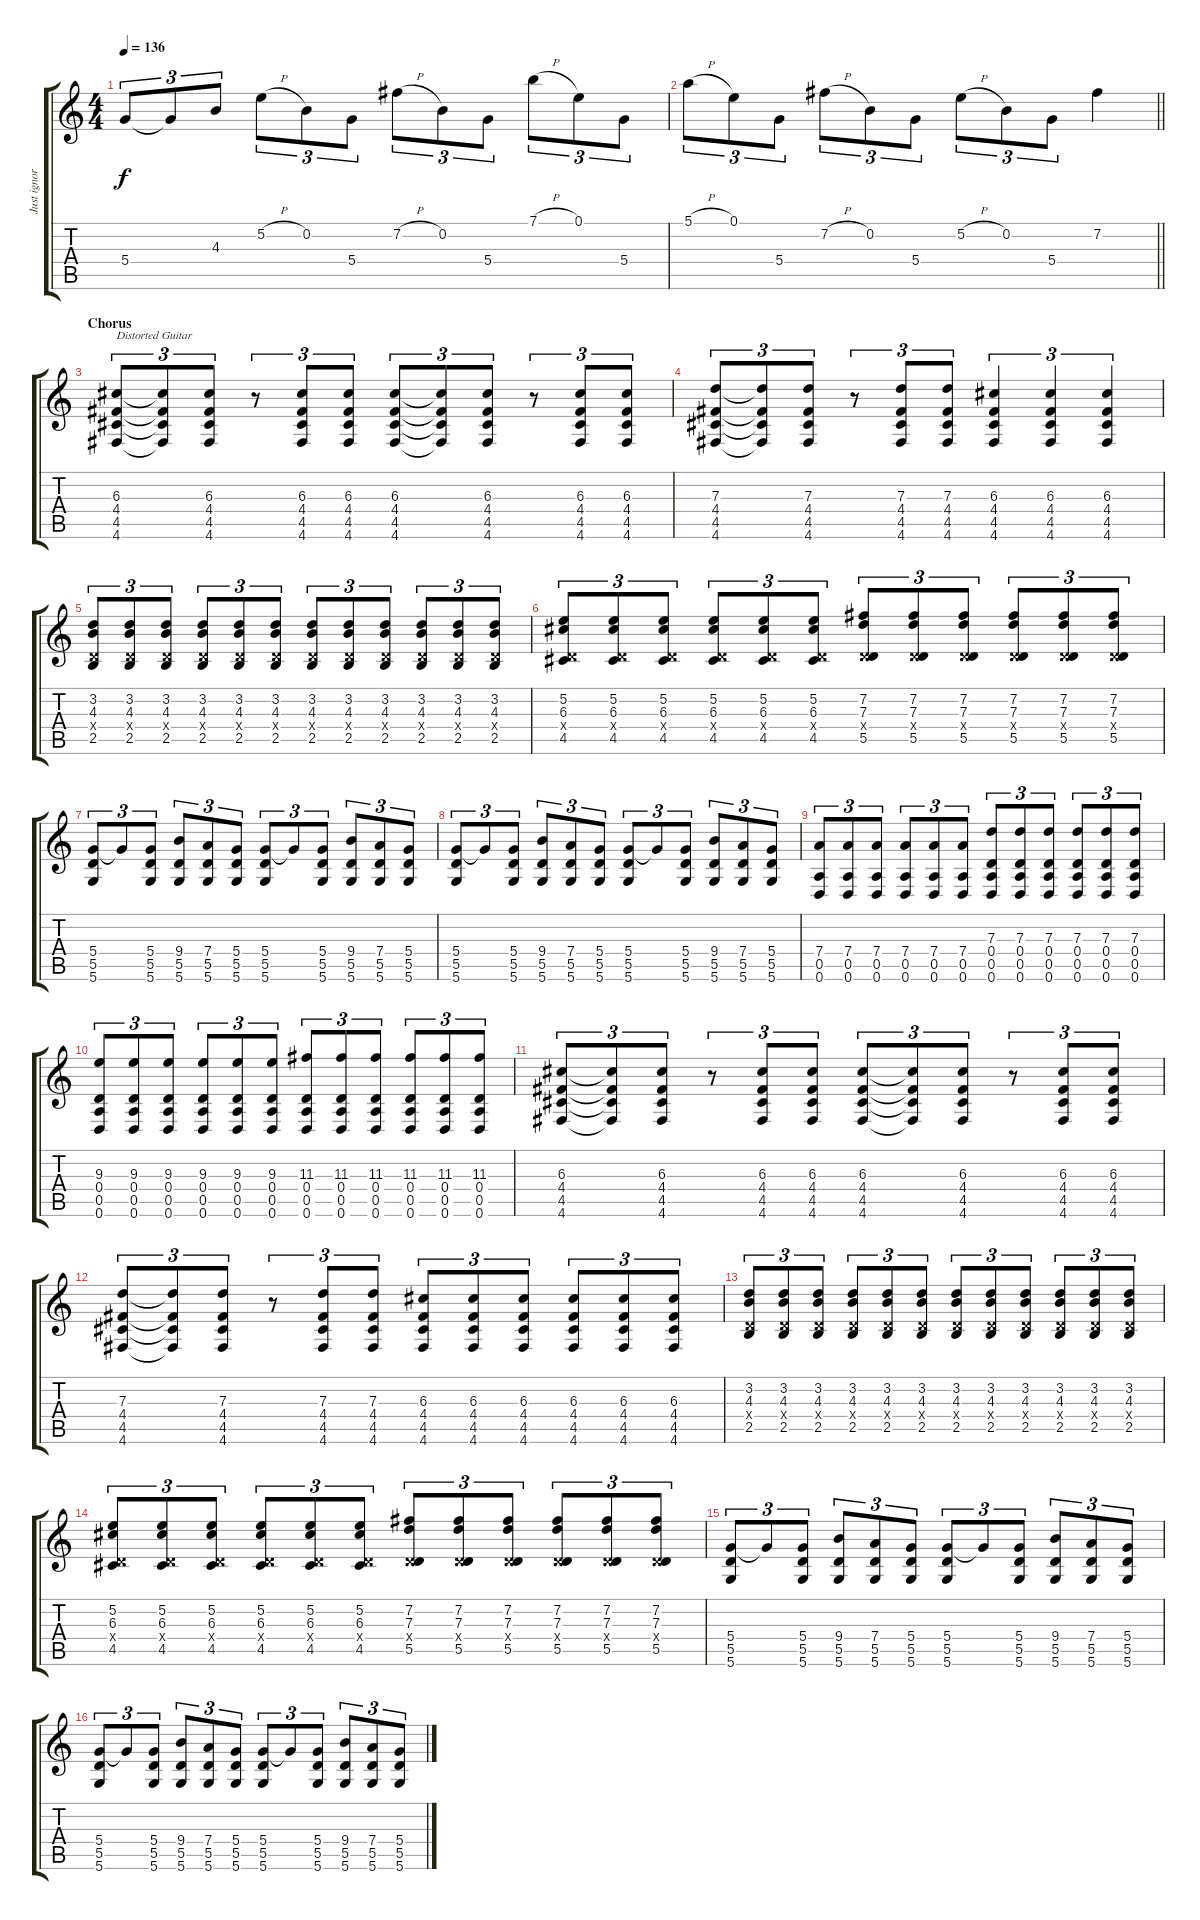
\track ("Just ignore this Track" "Just ignor") {instrument electricguitarclean}
\staff {score tabs}
\tuning (E4 B3 G3 D3 A2 D2) {hide}
\ts (4 4)
\tempo 136
\clef g2
\ks c
5.4.8{tu (3 2) dy f} 5.4{t}.8{tu (3 2)} 4.3.8{tu (3 2)} 5.2{h}.8{tu (3 2)} 0.2.8{tu (3 2)} 5.4.8{tu (3 2)} 7.2{h}.8{tu (3 2)} 0.2.8{tu (3 2)} 5.4.8{tu (3 2)} 7.1{h}.8{tu (3 2)} 0.1.8{tu (3 2)} 5.4.8{tu (3 2)} |
\barLineRight lightlight
5.1{h}.8{tu (3 2)} 0.1.8{tu (3 2)} 5.4.8{tu (3 2)} 7.2{h}.8{tu (3 2)} 0.2.8{tu (3 2)} 5.4.8{tu (3 2)} 5.2{h}.8{tu (3 2)} 0.2.8{tu (3 2)} 5.4.8{tu (3 2)} 7.2.4 |
\section ("" "Chorus")
(6.3 4.4 4.5 4.6).8{tu (3 2) txt "Distorted Guitar" instrument overdrivenguitar} (6.3{t} 4.4{t} 4.5{t} 4.6{t}).8{tu (3 2)} (6.3 4.4 4.5 4.6).8{tu (3 2)} r.8{tu (3 2)} (6.3 4.4 4.5 4.6).8{tu (3 2)} (6.3 4.4 4.5 4.6).8{tu (3 2)} (6.3 4.4 4.5 4.6).8{tu (3 2)} (6.3{t} 4.4{t} 4.5{t} 4.6{t}).8{tu (3 2)} (6.3 4.4 4.5 4.6).8{tu (3 2)} r.8{tu (3 2)} (6.3 4.4 4.5 4.6).8{tu (3 2)} (6.3 4.4 4.5 4.6).8{tu (3 2)} |
(7.3 4.4 4.5 4.6).8{tu (3 2)} (7.3{t} 4.4{t} 4.5{t} 4.6{t}).8{tu (3 2)} (7.3 4.4 4.5 4.6).8{tu (3 2)} r.8{tu (3 2)} (7.3 4.4 4.5 4.6).8{tu (3 2)} (7.3 4.4 4.5 4.6).8{tu (3 2)} (6.3 4.4 4.5 4.6).4{tu (3 2)} (6.3 4.4 4.5 4.6).4{tu (3 2)} (6.3 4.4 4.5 4.6).4{tu (3 2)} |
(3.2 4.3 0.4{x} 2.5).8{tu (3 2)} (3.2 4.3 0.4{x} 2.5).8{tu (3 2)} (3.2 4.3 0.4{x} 2.5).8{tu (3 2)} (3.2 4.3 0.4{x} 2.5).8{tu (3 2)} (3.2 4.3 0.4{x} 2.5).8{tu (3 2)} (3.2 4.3 0.4{x} 2.5).8{tu (3 2)} (3.2 4.3 0.4{x} 2.5).8{tu (3 2)} (3.2 4.3 0.4{x} 2.5).8{tu (3 2)} (3.2 4.3 0.4{x} 2.5).8{tu (3 2)} (3.2 4.3 0.4{x} 2.5).8{tu (3 2)} (3.2 4.3 0.4{x} 2.5).8{tu (3 2)} (3.2 4.3 0.4{x} 2.5).8{tu (3 2)} |
(5.2 6.3 0.4{x} 4.5).8{tu (3 2)} (5.2 6.3 0.4{x} 4.5).8{tu (3 2)} (5.2 6.3 0.4{x} 4.5).8{tu (3 2)} (5.2 6.3 0.4{x} 4.5).8{tu (3 2)} (5.2 6.3 0.4{x} 4.5).8{tu (3 2)} (5.2 6.3 0.4{x} 4.5).8{tu (3 2)} (7.2 7.3 0.4{x} 5.5).8{tu (3 2)} (7.2 7.3 0.4{x} 5.5).8{tu (3 2)} (7.2 7.3 0.4{x} 5.5).8{tu (3 2)} (7.2 7.3 0.4{x} 5.5).8{tu (3 2)} (7.2 7.3 0.4{x} 5.5).8{tu (3 2)} (7.2 7.3 0.4{x} 5.5).8{tu (3 2)} |
(5.4 5.5 5.6).8{tu (3 2)} 5.4{t}.8{tu (3 2)} (5.4 5.5 5.6).8{tu (3 2)} (9.4 5.5 5.6).8{tu (3 2)} (7.4 5.5 5.6).8{tu (3 2)} (5.4 5.5 5.6).8{tu (3 2)} (5.4 5.5 5.6).8{tu (3 2)} 5.4{t}.8{tu (3 2)} (5.4 5.5 5.6).8{tu (3 2)} (9.4 5.5 5.6).8{tu (3 2)} (7.4 5.5 5.6).8{tu (3 2)} (5.4 5.5 5.6).8{tu (3 2)} |
(5.4 5.5 5.6).8{tu (3 2)} 5.4{t}.8{tu (3 2)} (5.4 5.5 5.6).8{tu (3 2)} (9.4 5.5 5.6).8{tu (3 2)} (7.4 5.5 5.6).8{tu (3 2)} (5.4 5.5 5.6).8{tu (3 2)} (5.4 5.5 5.6).8{tu (3 2)} 5.4{t}.8{tu (3 2)} (5.4 5.5 5.6).8{tu (3 2)} (9.4 5.5 5.6).8{tu (3 2)} (7.4 5.5 5.6).8{tu (3 2)} (5.4 5.5 5.6).8{tu (3 2)} |
(7.4 0.5 0.6).8{tu (3 2)} (7.4 0.5 0.6).8{tu (3 2)} (7.4 0.5 0.6).8{tu (3 2)} (7.4 0.5 0.6).8{tu (3 2)} (7.4 0.5 0.6).8{tu (3 2)} (7.4 0.5 0.6).8{tu (3 2)} (7.3 0.4 0.5 0.6).8{tu (3 2)} (7.3 0.4 0.5 0.6).8{tu (3 2)} (7.3 0.4 0.5 0.6).8{tu (3 2)} (7.3 0.4 0.5 0.6).8{tu (3 2)} (7.3 0.4 0.5 0.6).8{tu (3 2)} (7.3 0.4 0.5 0.6).8{tu (3 2)} |
(9.3 0.4 0.5 0.6).8{tu (3 2)} (9.3 0.4 0.5 0.6).8{tu (3 2)} (9.3 0.4 0.5 0.6).8{tu (3 2)} (9.3 0.4 0.5 0.6).8{tu (3 2)} (9.3 0.4 0.5 0.6).8{tu (3 2)} (9.3 0.4 0.5 0.6).8{tu (3 2)} (11.3 0.4 0.5 0.6).8{tu (3 2)} (11.3 0.4 0.5 0.6).8{tu (3 2)} (11.3 0.4 0.5 0.6).8{tu (3 2)} (11.3 0.4 0.5 0.6).8{tu (3 2)} (11.3 0.4 0.5 0.6).8{tu (3 2)} (11.3 0.4 0.5 0.6).8{tu (3 2)} |
(6.3 4.4 4.5 4.6).8{tu (3 2) instrument overdrivenguitar} (6.3{t} 4.4{t} 4.5{t} 4.6{t}).8{tu (3 2)} (6.3 4.4 4.5 4.6).8{tu (3 2)} r.8{tu (3 2)} (6.3 4.4 4.5 4.6).8{tu (3 2)} (6.3 4.4 4.5 4.6).8{tu (3 2)} (6.3 4.4 4.5 4.6).8{tu (3 2)} (6.3{t} 4.4{t} 4.5{t} 4.6{t}).8{tu (3 2)} (6.3 4.4 4.5 4.6).8{tu (3 2)} r.8{tu (3 2)} (6.3 4.4 4.5 4.6).8{tu (3 2)} (6.3 4.4 4.5 4.6).8{tu (3 2)} |
(7.3 4.4 4.5 4.6).8{tu (3 2)} (7.3{t} 4.4{t} 4.5{t} 4.6{t}).8{tu (3 2)} (7.3 4.4 4.5 4.6).8{tu (3 2)} r.8{tu (3 2)} (7.3 4.4 4.5 4.6).8{tu (3 2)} (7.3 4.4 4.5 4.6).8{tu (3 2)} (6.3 4.4 4.5 4.6).8{tu (3 2)} (6.3 4.4 4.5 4.6).8{tu (3 2)} (6.3 4.4 4.5 4.6).8{tu (3 2)} (6.3 4.4 4.5 4.6).8{tu (3 2)} (6.3 4.4 4.5 4.6).8{tu (3 2)} (6.3 4.4 4.5 4.6).8{tu (3 2)} |
(3.2 4.3 0.4{x} 2.5).8{tu (3 2)} (3.2 4.3 0.4{x} 2.5).8{tu (3 2)} (3.2 4.3 0.4{x} 2.5).8{tu (3 2)} (3.2 4.3 0.4{x} 2.5).8{tu (3 2)} (3.2 4.3 0.4{x} 2.5).8{tu (3 2)} (3.2 4.3 0.4{x} 2.5).8{tu (3 2)} (3.2 4.3 0.4{x} 2.5).8{tu (3 2)} (3.2 4.3 0.4{x} 2.5).8{tu (3 2)} (3.2 4.3 0.4{x} 2.5).8{tu (3 2)} (3.2 4.3 0.4{x} 2.5).8{tu (3 2)} (3.2 4.3 0.4{x} 2.5).8{tu (3 2)} (3.2 4.3 0.4{x} 2.5).8{tu (3 2)} |
(5.2 6.3 0.4{x} 4.5).8{tu (3 2)} (5.2 6.3 0.4{x} 4.5).8{tu (3 2)} (5.2 6.3 0.4{x} 4.5).8{tu (3 2)} (5.2 6.3 0.4{x} 4.5).8{tu (3 2)} (5.2 6.3 0.4{x} 4.5).8{tu (3 2)} (5.2 6.3 0.4{x} 4.5).8{tu (3 2)} (7.2 7.3 0.4{x} 5.5).8{tu (3 2)} (7.2 7.3 0.4{x} 5.5).8{tu (3 2)} (7.2 7.3 0.4{x} 5.5).8{tu (3 2)} (7.2 7.3 0.4{x} 5.5).8{tu (3 2)} (7.2 7.3 0.4{x} 5.5).8{tu (3 2)} (7.2 7.3 0.4{x} 5.5).8{tu (3 2)} |
(5.4 5.5 5.6).8{tu (3 2)} 5.4{t}.8{tu (3 2)} (5.4 5.5 5.6).8{tu (3 2)} (9.4 5.5 5.6).8{tu (3 2)} (7.4 5.5 5.6).8{tu (3 2)} (5.4 5.5 5.6).8{tu (3 2)} (5.4 5.5 5.6).8{tu (3 2)} 5.4{t}.8{tu (3 2)} (5.4 5.5 5.6).8{tu (3 2)} (9.4 5.5 5.6).8{tu (3 2)} (7.4 5.5 5.6).8{tu (3 2)} (5.4 5.5 5.6).8{tu (3 2)} |
(5.4 5.5 5.6).8{tu (3 2)} 5.4{t}.8{tu (3 2)} (5.4 5.5 5.6).8{tu (3 2)} (9.4 5.5 5.6).8{tu (3 2)} (7.4 5.5 5.6).8{tu (3 2)} (5.4 5.5 5.6).8{tu (3 2)} (5.4 5.5 5.6).8{tu (3 2)} 5.4{t}.8{tu (3 2)} (5.4 5.5 5.6).8{tu (3 2)} (9.4 5.5 5.6).8{tu (3 2)} (7.4 5.5 5.6).8{tu (3 2)} (5.4 5.5 5.6).8{tu (3 2)}
